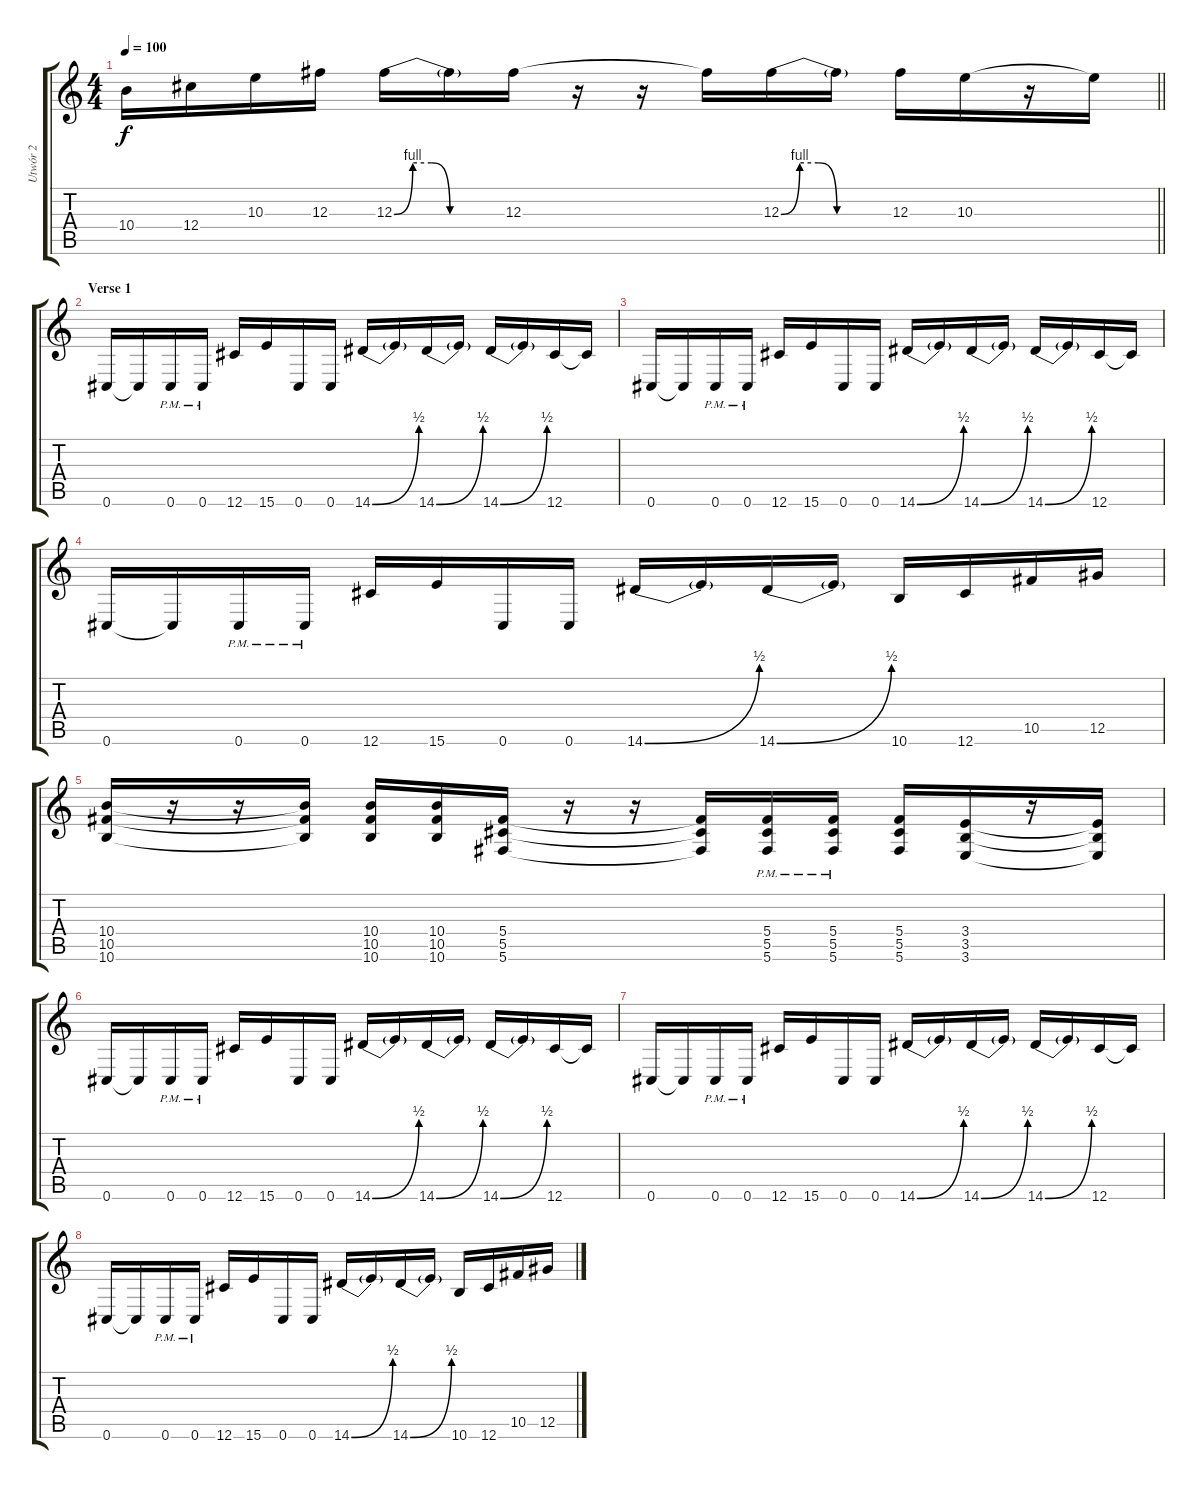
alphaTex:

\track ("Utwór 2" "Utwór 2") {instrument distortionguitar}
\staff {score tabs}
\tuning (Eb4 Bb3 Gb3 Db3 Ab2 Db2) {hide}
\ts (4 4)
\tempo 100
\clef g2
\barLineRight lightlight
\ks c
10.4.16{dy f} 12.4.16 10.3.16 12.3.16 12.3{be (custom 0 0 10 4 20 4 30 0 60 0)}.16 12.3{t}.16 12.3.16 r.16 r.16 12.3{t}.16 12.3{be (custom 0 0 10 4 20 4 30 0 60 0)}.16 12.3{t}.16 12.3.16 10.3.16 r.16 10.3{t}.16 |
\section ("" "Verse 1")
0.6.16 0.6{t}.16 0.6{pm}.16 0.6{pm}.16 12.6.16 15.6.16 0.6.16 0.6.16 14.6{be (bend 0 0 60 2)}.16 14.6{t}.16 14.6{be (bend 0 0 60 2)}.16 14.6{t}.16 14.6{be (bend 0 0 60 2)}.16 14.6{t}.16 12.6.16 12.6{t}.16 |
0.6.16 0.6{t}.16 0.6{pm}.16 0.6{pm}.16 12.6.16 15.6.16 0.6.16 0.6.16 14.6{be (bend 0 0 60 2)}.16 14.6{t}.16 14.6{be (bend 0 0 60 2)}.16 14.6{t}.16 14.6{be (bend 0 0 60 2)}.16 14.6{t}.16 12.6.16 12.6{t}.16 |
0.6.16 0.6{t}.16 0.6{pm}.16 0.6{pm}.16 12.6.16 15.6.16 0.6.16 0.6.16 14.6{be (bend 0 0 60 2)}.16 14.6{t}.16 14.6{be (bend 0 0 60 2)}.16 14.6{t}.16 10.6.16 12.6.16 10.5.16 12.5.16 |
(10.4 10.5 10.6).16 r.16 r.16 (10.4{t} 10.5{t} 10.6{t}).16 (10.4 10.5 10.6).16 (10.4 10.5 10.6).16 (5.4 5.5 5.6).16 r.16 r.16 (5.4{t} 5.5{t} 5.6{t}).16 (5.4{pm} 5.5{pm} 5.6{pm}).16 (5.4{pm} 5.5{pm} 5.6{pm}).16 (5.4 5.5 5.6).16 (3.4 3.5 3.6).16 r.16 (3.4{t} 3.5{t} 3.6{t}).16 |
0.6.16 0.6{t}.16 0.6{pm}.16 0.6{pm}.16 12.6.16 15.6.16 0.6.16 0.6.16 14.6{be (bend 0 0 60 2)}.16 14.6{t}.16 14.6{be (bend 0 0 60 2)}.16 14.6{t}.16 14.6{be (bend 0 0 60 2)}.16 14.6{t}.16 12.6.16 12.6{t}.16 |
0.6.16 0.6{t}.16 0.6{pm}.16 0.6{pm}.16 12.6.16 15.6.16 0.6.16 0.6.16 14.6{be (bend 0 0 60 2)}.16 14.6{t}.16 14.6{be (bend 0 0 60 2)}.16 14.6{t}.16 14.6{be (bend 0 0 60 2)}.16 14.6{t}.16 12.6.16 12.6{t}.16 |
0.6.16 0.6{t}.16 0.6{pm}.16 0.6{pm}.16 12.6.16 15.6.16 0.6.16 0.6.16 14.6{be (bend 0 0 60 2)}.16 14.6{t}.16 14.6{be (bend 0 0 60 2)}.16 14.6{t}.16 10.6.16 12.6.16 10.5.16 12.5.16
